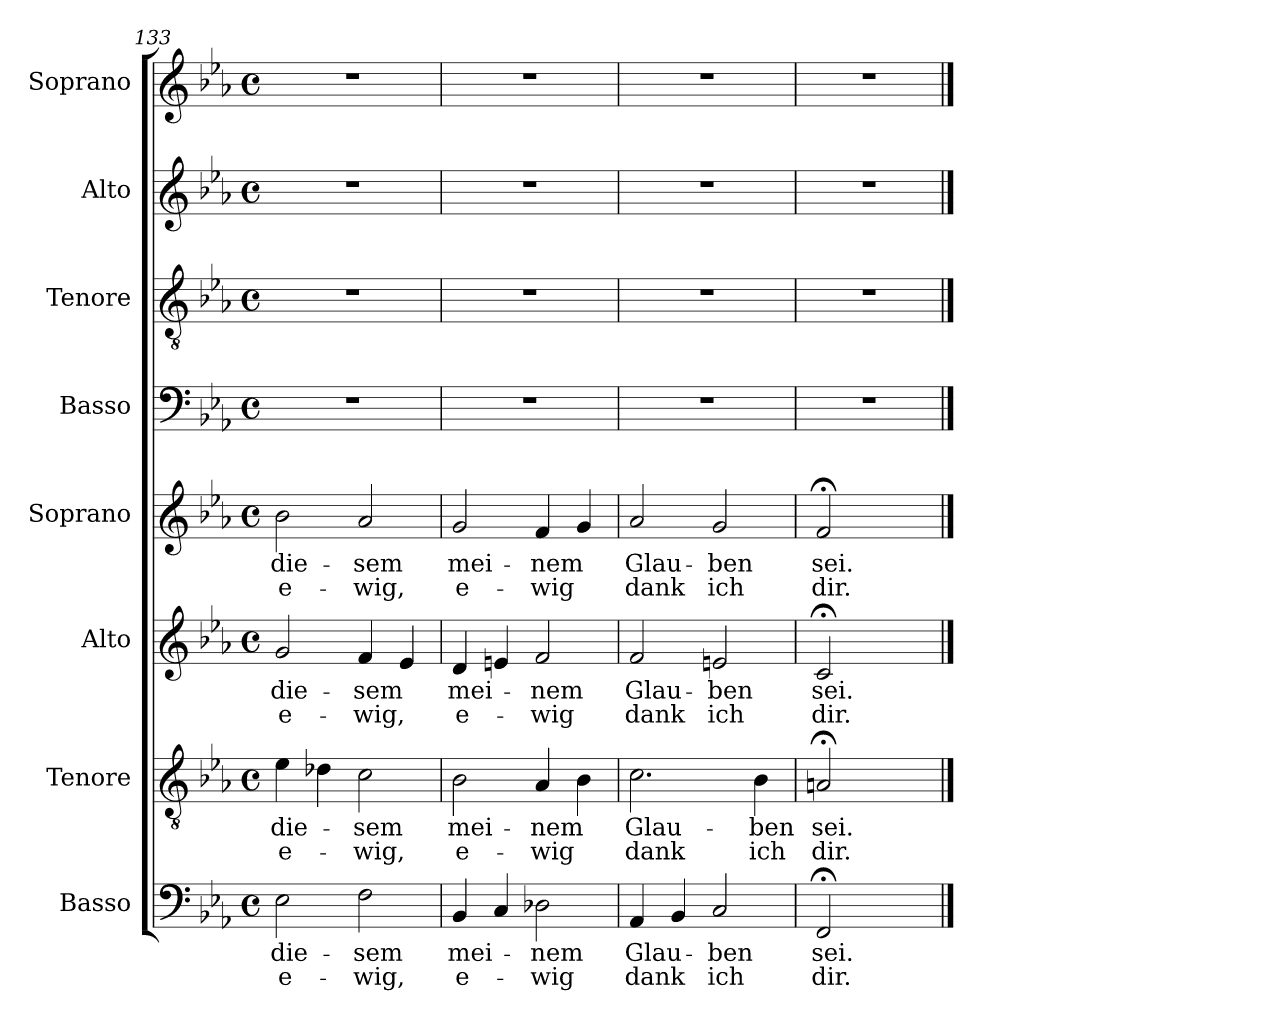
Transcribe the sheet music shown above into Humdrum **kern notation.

**kern	**text	**text	**kern	**text	**text	**kern	**text	**text	**kern	**text	**text	**kern	**kern	**kern	**kern
*part8	*part8	*part8	*part7	*part7	*part7	*part6	*part6	*part6	*part5	*part5	*part5	*part4	*part3	*part2	*part1
*staff8	*staff8	*staff8	*staff7	*staff7	*staff7	*staff6	*staff6	*staff6	*staff5	*staff5	*staff5	*staff4	*staff3	*staff2	*staff1
*I"Basso	*	*	*I"Tenore	*	*	*I"Alto	*	*	*I"Soprano	*	*	*I"Basso	*I"Tenore	*I"Alto	*I"Soprano
*I'B	*	*	*I'T	*	*	*I'A	*	*	*I'S	*	*	*I'B	*I'T	*I'A	*I'S
*clefF4	*	*	*clefGv2	*	*	*clefG2	*	*	*clefG2	*	*	*clefF4	*clefGv2	*clefG2	*clefG2
*k[b-e-a-]	*	*	*k[b-e-a-]	*	*	*k[b-e-a-]	*	*	*k[b-e-a-]	*	*	*k[b-e-a-]	*k[b-e-a-]	*k[b-e-a-]	*k[b-e-a-]
*E-:	*	*	*E-:	*	*	*E-:	*	*	*E-:	*	*	*E-:	*E-:	*E-:	*E-:
*M4/4	*	*	*M4/4	*	*	*M4/4	*	*	*M4/4	*	*	*M4/4	*M4/4	*M4/4	*M4/4
*met(c)	*	*	*met(c)	*	*	*met(c)	*	*	*met(c)	*	*	*met(c)	*met(c)	*met(c)	*met(c)
=133	=133	=133	=133	=133	=133	=133	=133	=133	=133	=133	=133	=133	=133	=133	=133
2E-\	die-	e-	4e-\	die-	e-	2g/	die-	e-	2b-\	die-	e-	1r	1r	1r	1r
.	.	.	4d-X\	.	.	.	.	.	.	.	.	.	.	.	.
2F\	-sem	-wig,	2c\	-sem	-wig,	4f/	-sem	-wig,	2a-/	-sem	-wig,	.	.	.	.
.	.	.	.	.	.	4e-/	.	.	.	.	.	.	.	.	.
=134	=134	=134	=134	=134	=134	=134	=134	=134	=134	=134	=134	=134	=134	=134	=134
4BB-/	mei-	e-	2B-\	mei-	e-	4d/	mei-	e-	2g/	mei-	e-	1r	1r	1r	1r
4C/	.	.	.	.	.	4en/	.	.	.	.	.	.	.	.	.
2D-X\	-nem	-wig	4A-/	-nem	-wig	2f/	-nem	-wig	4f/	-nem	-wig	.	.	.	.
.	.	.	4B-\	.	.	.	.	.	4g/	.	.	.	.	.	.
=135	=135	=135	=135	=135	=135	=135	=135	=135	=135	=135	=135	=135	=135	=135	=135
4AA-/	Glau-	dank	2.c\	Glau-	dank	2f/	Glau-	dank	2a-/	Glau-	dank	1r	1r	1r	1r
4BB-/	.	.	.	.	.	.	.	.	.	.	.	.	.	.	.
2C/	-ben	ich	.	.	.	2en/	-ben	ich	2g/	-ben	ich	.	.	.	.
.	.	.	4B-\	-ben	ich	.	.	.	.	.	.	.	.	.	.
=136	=136	=136	=136	=136	=136	=136	=136	=136	=136	=136	=136	=136	=136	=136	=136
2FF;</	sei.	dir.	2An;</	sei.	dir.	2c;</	sei.	dir.	2f;</	sei.	dir.	1r	1r	1r	1r
2ryy	.	.	2ryy	.	.	2ryy	.	.	2ryy	.	.	.	.	.	.
==	==	==	==	==	==	==	==	==	==	==	==	==	==	==	==
*-	*-	*-	*-	*-	*-	*-	*-	*-	*-	*-	*-	*-	*-	*-	*-
